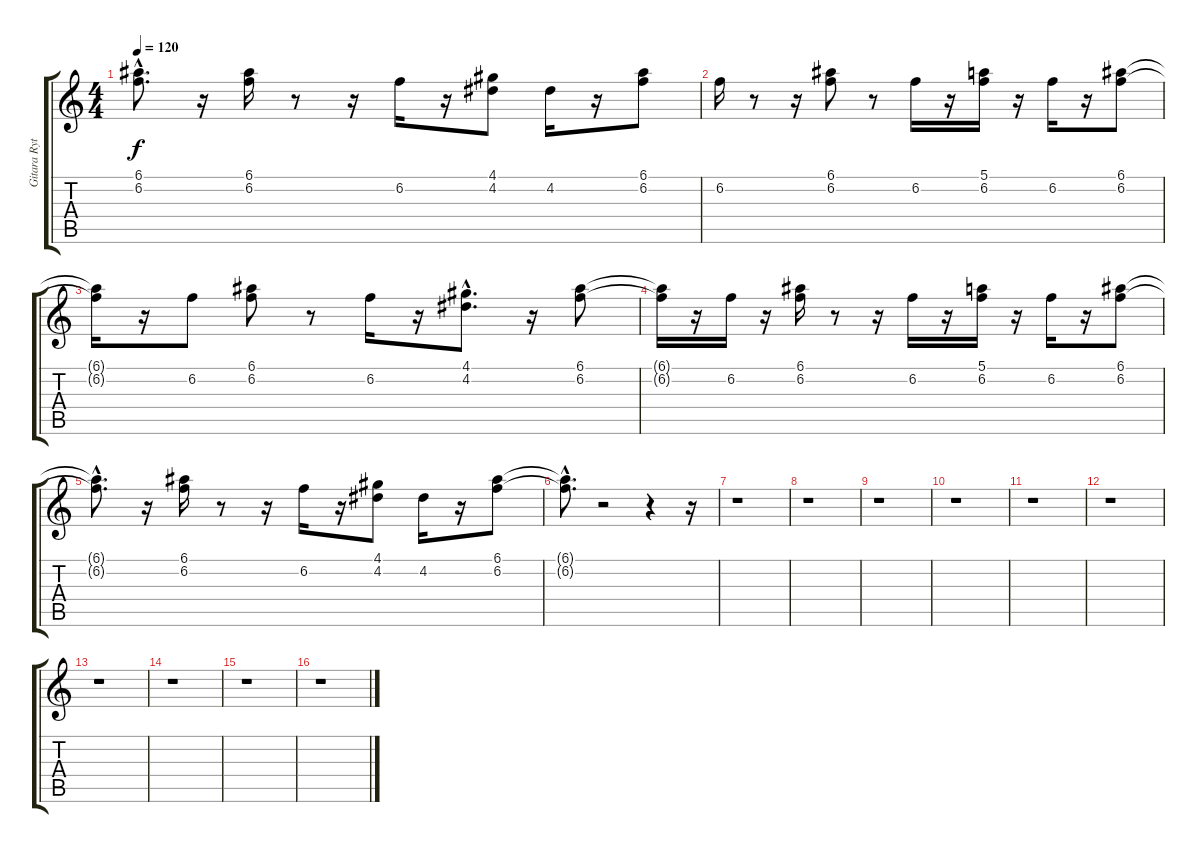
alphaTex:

\track ("Gitara Rytmiczna" "Gitara Ryt") {instrument overdrivenguitar}
\staff {score tabs}
\tuning (E4 B3 G3 D3 A2 E2) {hide}
\ts (4 4)
\tempo 120
\clef g2
\ks c
(6.1{hac t} 6.2{hac t}).8{d dy f} r.16 (6.1 6.2).16 r.8 r.16 6.2.16 r.16 (4.1 4.2).8 4.2.16 r.16 (6.1 6.2).8 |
6.2.16 r.8 r.16 (6.1 6.2).8 r.8 6.2.16 r.16 (5.1 6.2).16 r.16 6.2.16 r.16 (6.1 6.2).8 |
(6.1{t} 6.2{t}).16 r.16 6.2.8 (6.1 6.2).8 r.8 6.2.16 r.16 (4.1{hac} 4.2{hac}).8{d} r.16 (6.1 6.2).8 |
(6.1{t} 6.2{t}).16 r.16 6.2.16 r.16 (6.1 6.2).16 r.8 r.16 6.2.16 r.16 (5.1 6.2).16 r.16 6.2.16 r.16 (6.1 6.2).8 |
(6.1{hac t} 6.2{hac t}).8{d} r.16 (6.1 6.2).16 r.8 r.16 6.2.16 r.16 (4.1 4.2).8 4.2.16 r.16 (6.1 6.2).8 |
(6.1{hac t} 6.2{hac t}).8{d} r.2 r.4 r.16 |
r.1 |
r.1 |
r.1 |
r.1 |
r.1 |
r.1 |
r.1 |
r.1 |
r.1 |
r.1
